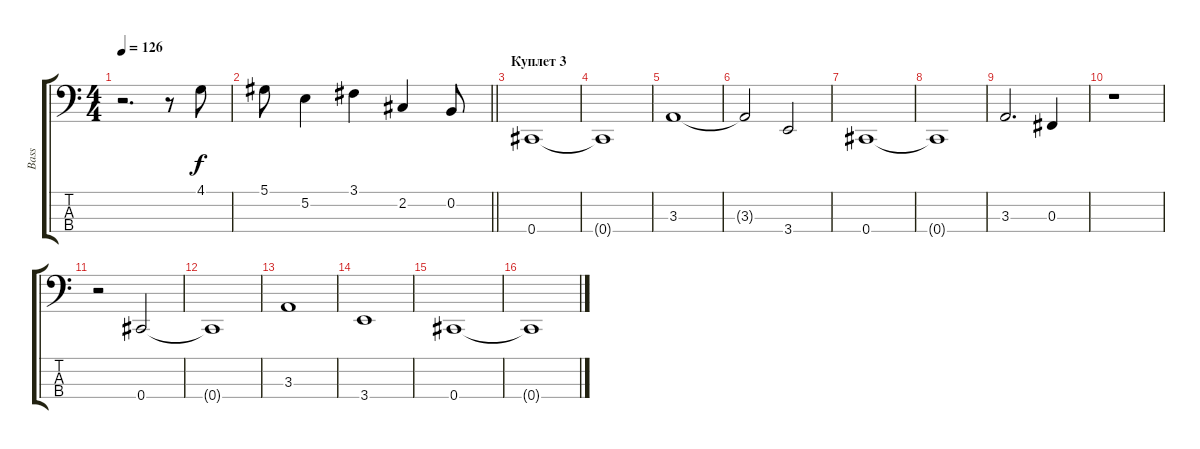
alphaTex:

\track ("Bass" "Bass") {instrument electricbassfinger}
\staff {score tabs}
\tuning (Eb2 B1 Gb1 Db1) {hide}
\ts (4 4)
\tempo 126
\clef f4
\ks c
r.2{d dy f} r.8 4.1.8 |
\barLineRight lightlight
5.1.8 5.2.4 3.1.4 2.2.4 0.2.8 |
\section ("" "Куплет 3")
0.4.1 |
0.4{t}.1 |
3.3.1 |
3.3{t}.2 3.4.2 |
0.4.1 |
0.4{t}.1 |
3.3.2{d} 0.3.4 |
r.1 |
r.2 0.4.2 |
0.4{t}.1 |
3.3.1 |
3.4.1 |
0.4.1 |
0.4{t}.1
